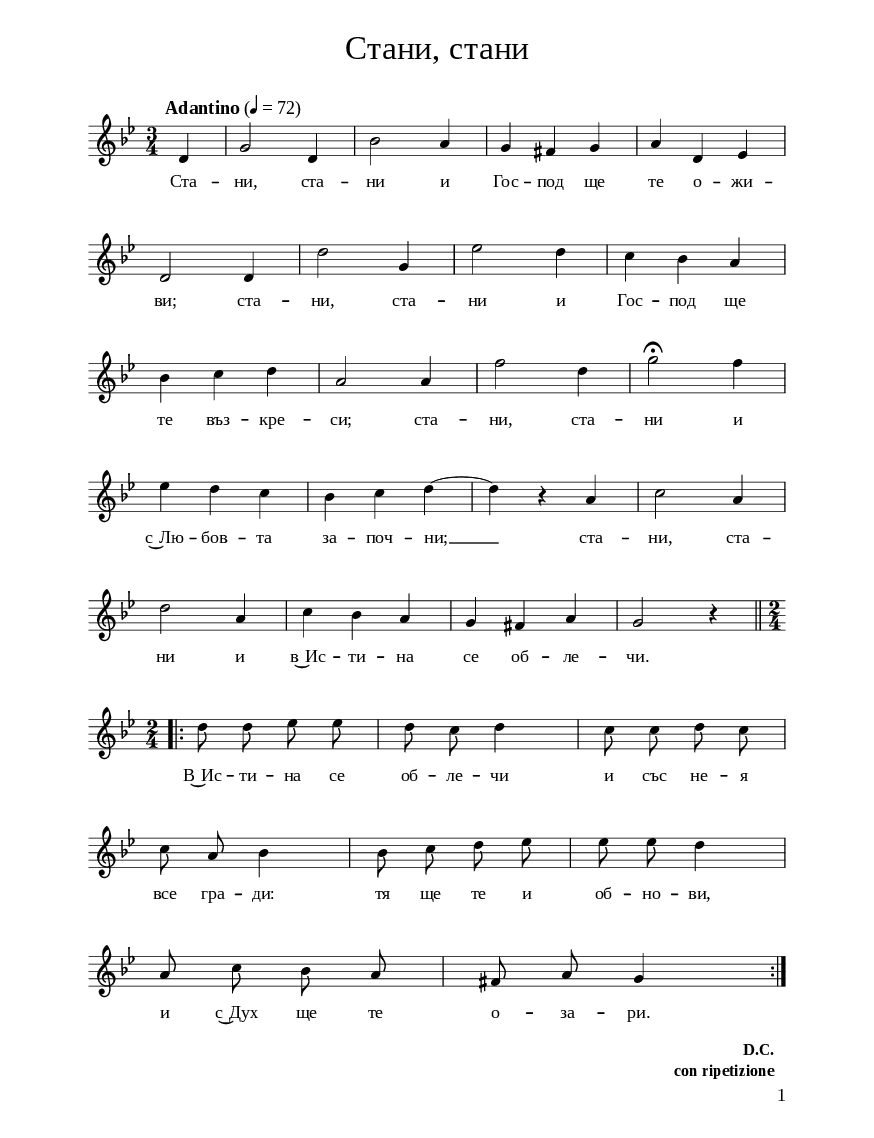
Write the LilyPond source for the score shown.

\version "2.24.2"

% include paper part and global functions
\include "include/globals.ily"

\bookpart {

  \label #'ref028
  \tocItem \markup "Стани, стани – Stani, stani"

  \include "include/bookpart-paper.ily"
  \score {
    \include "include/score-layout.ily"

    \new Voice \absolute {
      \clef treble
      \key g \minor
      \time 3/4
      \tempoFunc "Adantino" 4 "72"
      \autoBeamOff
      \partial 4
      d'4 | g'2 d'4 | bes'2 a'4 | g'4 fis' g' |  a'4 d' es'  \break
      d'2 d'4 |  d''2 g'4 | es''2 d''4 | c''4 bes' a' \break |
      bes'4 c'' d'' | a'2 a'4 | f''2 d''4 |  g''2 \fermata f''4 \break |
      es''4 d'' c'' | bes'4 c'' d'' ~ | d''4  r a' | c''2 a'4 \break |
      d''2 a'4 | c''4 bes' a' | g'4 fis' a' | g'2 r4 | \time 2/4 \break |
      \bar ".|:-||" d''8 d'' es'' es'' | d''8 c'' d''4 | c''8 c'' d'' c'' \break |
      c''8 a' bes'4 | bes'8 c'' d'' es'' | es''8 es'' d''4 \break |
      a'8 c'' bes' a' | fis'8 a' g'4  \bar ":|." \break
    }


    \addlyrics {
      Ста -- ни, ста -- ни и Гос -- под ще те о -- жи -- ви;
      ста -- ни, ста -- ни и Гос -- под ще те въз --
      кре -- си; ста -- ни, ста -- ни и с~Лю -- бов --
      та за -- поч -- ни; __ ста -- ни, ста -- ни и в~Ис
      -- ти -- на се об -- ле -- чи. В~Ис -- ти -- на
      се об -- ле -- чи и със не -- я все гра -- ди:
      тя ще те и об -- но -- ви, и с~Дух ще те о
      -- за -- ри.}

        \header {
          title = \titleFunc "Стани, стани" "Stani, stani"
        }

        \midi{}

      } % score

      \markup \dc-two "D.C." "con ripetizione"

      \pageBreak

      % include foreign translation(s) of the song
      

    } % bookpart
